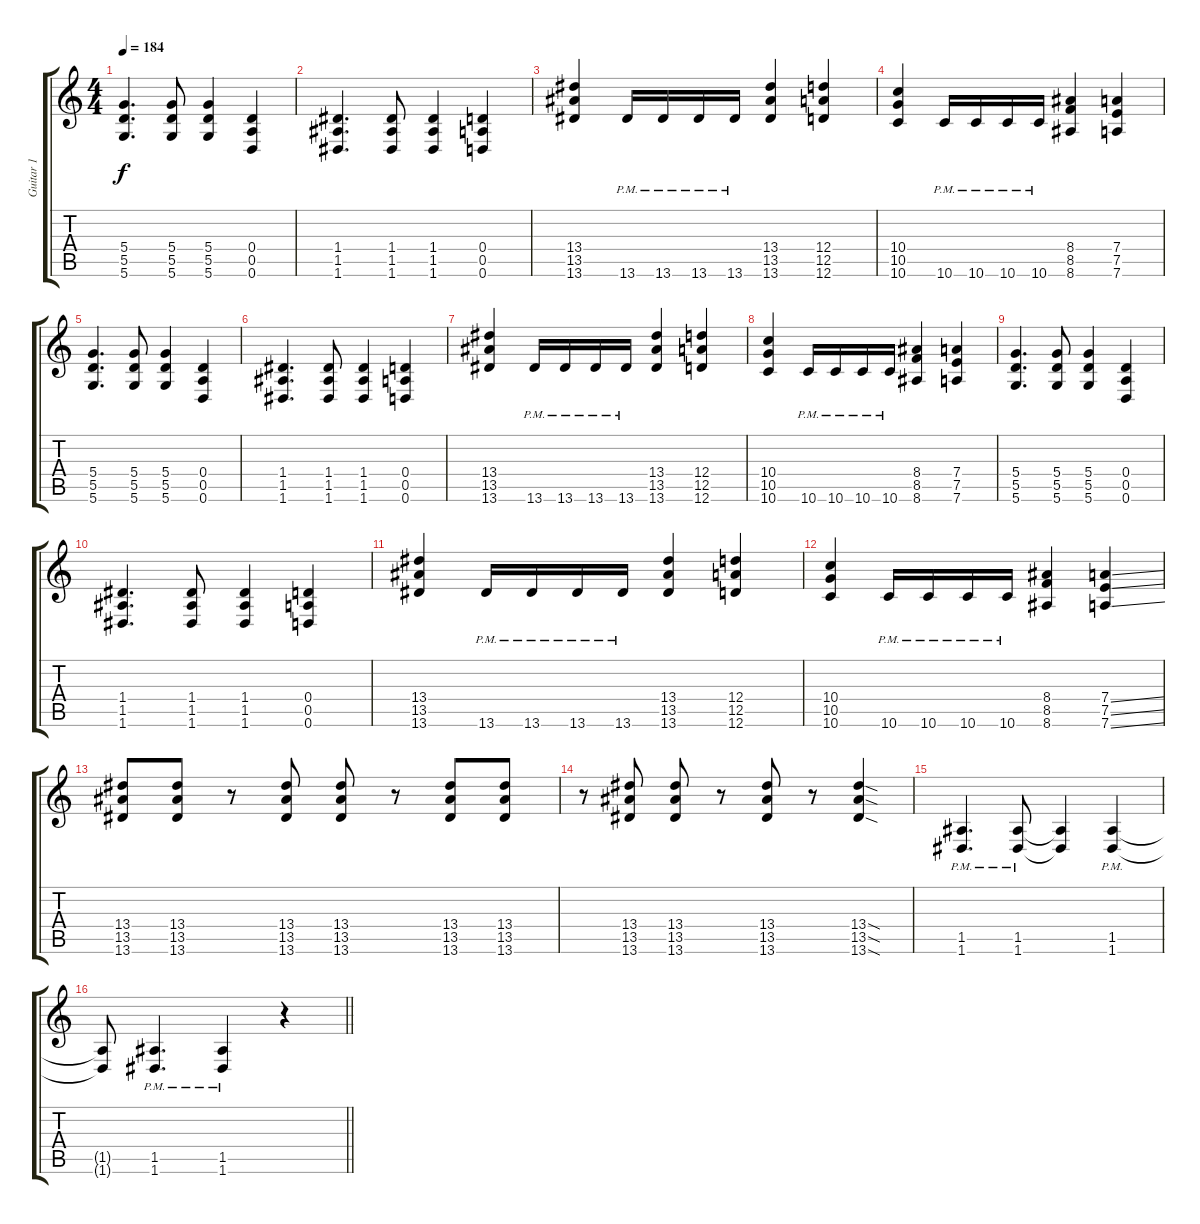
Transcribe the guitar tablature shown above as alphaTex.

\track ("Guitar 1" "Guitar 1") {instrument distortionguitar}
\staff {score tabs}
\tuning (E4 B3 G3 D3 A2 D2) {hide}
\ts (4 4)
\tempo 184
\clef g2
\ks c
(5.4 5.5 5.6).4{d dy f} (5.4 5.5 5.6).8 (5.4 5.5 5.6).4 (0.4 0.5 0.6).4 |
(1.4 1.5 1.6).4{d} (1.4 1.5 1.6).8 (1.4 1.5 1.6).4 (0.4 0.5 0.6).4 |
(13.4 13.5 13.6).4 13.6{pm}.16 13.6{pm}.16 13.6{pm}.16 13.6{pm}.16 (13.4 13.5 13.6).4 (12.4 12.5 12.6).4 |
(10.4 10.5 10.6).4 10.6{pm}.16 10.6{pm}.16 10.6{pm}.16 10.6{pm}.16 (8.4 8.5 8.6).4 (7.4 7.5 7.6).4 |
(5.4 5.5 5.6).4{d} (5.4 5.5 5.6).8 (5.4 5.5 5.6).4 (0.4 0.5 0.6).4 |
(1.4 1.5 1.6).4{d} (1.4 1.5 1.6).8 (1.4 1.5 1.6).4 (0.4 0.5 0.6).4 |
(13.4 13.5 13.6).4 13.6{pm}.16 13.6{pm}.16 13.6{pm}.16 13.6{pm}.16 (13.4 13.5 13.6).4 (12.4 12.5 12.6).4 |
(10.4 10.5 10.6).4 10.6{pm}.16 10.6{pm}.16 10.6{pm}.16 10.6{pm}.16 (8.4 8.5 8.6).4 (7.4 7.5 7.6).4 |
(5.4 5.5 5.6).4{d} (5.4 5.5 5.6).8 (5.4 5.5 5.6).4 (0.4 0.5 0.6).4 |
(1.4 1.5 1.6).4{d} (1.4 1.5 1.6).8 (1.4 1.5 1.6).4 (0.4 0.5 0.6).4 |
(13.4 13.5 13.6).4 13.6{pm}.16 13.6{pm}.16 13.6{pm}.16 13.6{pm}.16 (13.4 13.5 13.6).4 (12.4 12.5 12.6).4 |
(10.4 10.5 10.6).4 10.6{pm}.16 10.6{pm}.16 10.6{pm}.16 10.6{pm}.16 (8.4 8.5 8.6).4 (7.4{ss} 7.5{ss} 7.6{ss}).4 |
(13.4 13.5 13.6).8 (13.4 13.5 13.6).8 r.8 (13.4 13.5 13.6).8 (13.4 13.5 13.6).8 r.8 (13.4 13.5 13.6).8 (13.4 13.5 13.6).8 |
r.8 (13.4 13.5 13.6).8 (13.4 13.5 13.6).8 r.8 (13.4 13.5 13.6).8 r.8 (13.4{sod} 13.5{sod} 13.6{sod}).4 |
(1.5{pm} 1.6{pm}).4{d} (1.5{pm} 1.6{pm}).8 (1.5{t} 1.6{t}).4 (1.5{pm} 1.6{pm}).4 |
\barLineRight lightlight
(1.5{t} 1.6{t}).8 (1.5{pm} 1.6{pm}).4{d} (1.5{pm} 1.6{pm}).4 r.4
